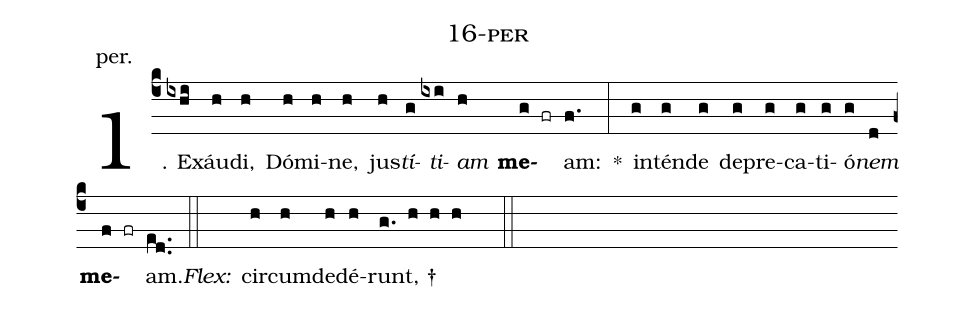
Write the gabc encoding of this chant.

name: 16-per;
annotation: per.;
%%
(c4)1. Ex(ixhi)áu(h)di,(h) Dó(h)mi(h)ne,(h) jus(h)<i>tí</i>(g)<i>ti</i>(ixi)<i>am</i>(h) <b>me</b>(g fr)am:(f.) *(:) in(g)tén(g)de(g) de(g)pre(g)ca(g)ti(g)ó(g)<i>nem</i>(d) <b>me</b>(f fr)am.(ed..) (::)
<i>Flex:</i>()  cir(h)cum(h)de(h)dé(h)runt, †(g. h h h  ::)
